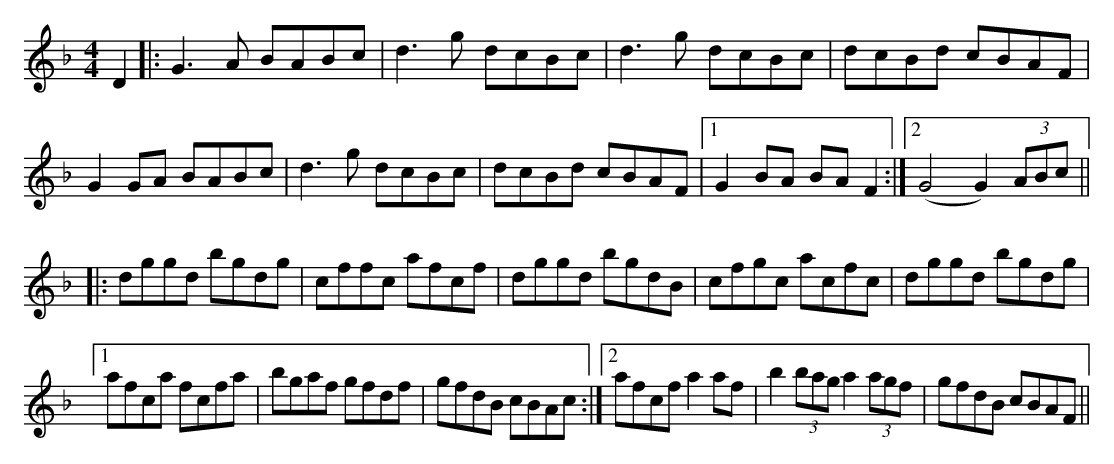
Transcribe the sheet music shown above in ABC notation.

X:1
M:4/4
K:Gdor
D2|:G3A BABc|d3g dcBc|d3g dcBc|dcBd cBAF|
G2GA BABc|d3g dcBc|dcBd cBAF|1 G2 BA BA F2:|2 (G4 G2) (3ABc||
|:dggd bgdg|cffc afcf|dggd bgdB|cfgc acfc|dggd bgdg|
[1 afca fcfa|bgaf gfdf|gfdB cBAc:|2 afcf a2 af|b2 (3bag a2 (3agf|gfdB cBAF||
